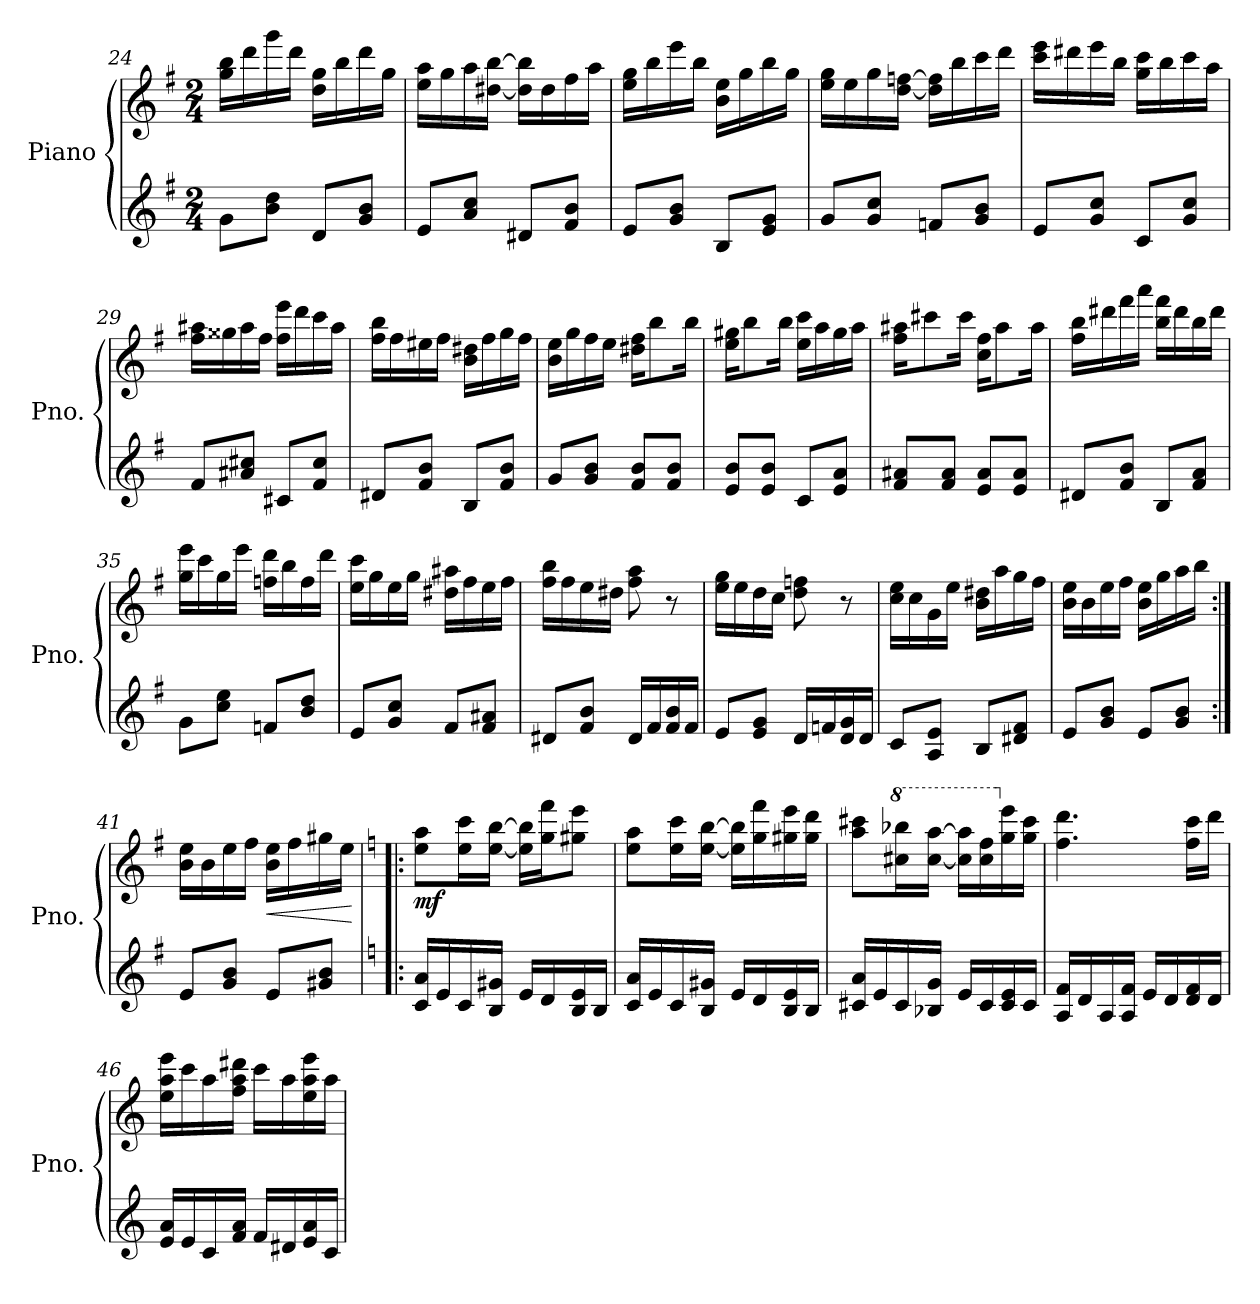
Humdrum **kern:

**kern	**kern	**dynam
*part1	*part1	*part1
*staff2	*staff1	*staff1/2
*I"Piano	*	*
*I'Pno.	*	*
*clefG2	*clefG2	*
*k[f#]	*k[f#]	*
*M2/4	*M2/4	*
=24	=24	=24
8g\L	16gg\ 16bb\LL	.
.	16ddd\	.
8b\ 8dd\J	16ggg\	.
.	16ddd\JJ	.
8d/L	16dd\ 16gg\LL	.
.	16bb\	.
8g/ 8b/J	16ddd\	.
.	16gg\JJ	.
=25	=25	=25
8e/L	16ee\ 16aa\LL	.
.	16gg\	.
8a/ 8cc/J	16aa\	.
.	[16dd#X\ [16bb\JJ	.
8d#X/L	16dd#\] 16bb\]LL	.
.	16dd#\	.
8f#/ 8b/J	16ff#\	.
.	16aa\JJ	.
=26	=26	=26
8e/L	16ee\ 16gg\LL	.
.	16bb\	.
8g/ 8b/J	16eee\	.
.	16bb\JJ	.
8B/L	16b\ 16ee\LL	.
.	16gg\	.
8e/ 8g/J	16bb\	.
.	16gg\JJ	.
!!LO:LB:g=z
=27	=27	=27
8g/L	16ee\ 16gg\LL	.
.	16ee\	.
8g/ 8cc/J	16gg\	.
.	[16dd\ [16ffn\JJ	.
8fn/L	16dd\] 16ff\]LL	.
.	16bb\	.
8g/ 8b/J	16ccc\	.
.	16ddd\JJ	.
=28	=28	=28
8e/L	16ccc\ 16eee\LL	.
.	16ddd#X\	.
8g/ 8cc/J	16eee\	.
.	16bb\JJ	.
8c/L	16gg\ 16ccc\LL	.
.	16bb\	.
8g/ 8cc/J	16ccc\	.
.	16aa\JJ	.
=29	=29	=29
8f#/L	16ff#\ 16aa#X\LL	.
.	16gg##X\	.
8a#X/ 8cc#X/J	16aa#\	.
.	16ff#\JJ	.
8c#X/L	16ff#\ 16eee\LL	.
.	16ddd\	.
8f#/ 8cc#/J	16ccc\	.
.	16aa#\JJ	.
=30	=30	=30
8d#X/L	16ff#\ 16bb\LL	.
.	16ff#\	.
8f#/ 8b/J	16ee#X\	.
.	16ff#\JJ	.
8B/L	16b\ 16dd#X\LL	.
.	16ff#\	.
8f#/ 8b/J	16gg\	.
.	16ff#\JJ	.
!!LO:LB:g=z
=31	=31	=31
8g/L	16b\ 16ee\LL	.
.	16gg\	.
8g/ 8b/J	16ff#\	.
.	16ee\JJ	.
8f#/ 8b/L	16dd#X\ 16ff#\KL	.
.	8bb\	.
8f#/ 8b/J	.	.
.	16bb\Jk	.
=32	=32	=32
8e/ 8b/L	16ee\ 16gg#X\KL	.
.	8bb\	.
8e/ 8b/J	.	.
.	16bb\Jk	.
8c/L	16ee\ 16ccc\LL	.
.	16aa\	.
8e/ 8a/J	16gg#\	.
.	16aa\JJ	.
=33	=33	=33
8f#/ 8a#X/L	16ff#\ 16aa#X\KL	.
.	8ccc#X\	.
8f#/ 8a#/J	.	.
.	16ccc#\Jk	.
8e/ 8a#/L	16cc\ 16ff#\KL	.
.	8aa#\	.
8e/ 8a#/J	.	.
.	16aa#\Jk	.
=34	=34	=34
8d#X/L	16ff#\ 16bb\LL	.
.	16ddd#X\	.
8f#/ 8b/J	16fff#\	.
.	16aaa\JJ	.
8B/L	16bb\ 16fff#\LL	.
.	16ddd#\	.
8f#/ 8a/J	16bb\	.
.	16ddd#\JJ	.
=35	=35	=35
8g\L	16gg\ 16eee\LL	.
.	16ccc\	.
8cc\ 8ee\J	16gg\	.
.	16eee\JJ	.
8fn/L	16ffn\ 16ddd\LL	.
.	16bb\	.
8b/ 8dd/J	16ff\	.
.	16ddd\JJ	.
!!LO:LB:g=z
=36	=36	=36
8e/L	16ee\ 16ccc\LL	.
.	16gg\	.
8g/ 8cc/J	16ee\	.
.	16gg\JJ	.
8f#/L	16dd#X\ 16aa#X\LL	.
.	16ff#\	.
8f#/ 8a#X/J	16ee\	.
.	16ff#\JJ	.
=37	=37	=37
8d#X/L	16ff#\ 16bb\LL	.
.	16ff#\	.
8f#/ 8b/J	16ee\	.
.	16dd#X\JJ	.
16d#/LL	8ff#\ 8aa\	.
16f#/	.	.
16f#/ 16b/	8r	.
16f#/JJ	.	.
=38	=38	=38
8e/L	16ee\ 16gg\LL	.
.	16ee\	.
8e/ 8g/J	16dd\	.
.	16cc\JJ	.
16d/LL	8dd\ 8ffn\	.
16fn/	.	.
16d/ 16g/	8r	.
16d/JJ	.	.
=39	=39	=39
8c/L	16cc\ 16ee\LL	.
.	16cc\	.
8A/ 8e/J	16g\	.
.	16ee\JJ	.
8B/L	16b\ 16dd#X\LL	.
.	16aa\	.
8d#X/ 8f#/J	16gg\	.
.	16ff#\JJ	.
!!LO:PB:g=z
=40	=40	=40
8e/L	16b\ 16ee\LL	.
.	16b\	.
8g/ 8b/J	16ee\	.
.	16ff#\JJ	.
8e/L	16b\ 16ee\LL	.
.	16gg\	.
8g/ 8b/J	16aa\	.
.	16bb\JJ	.
=41:|!	=41:|!	=41:|!
8e/L	16b\ 16ee\LL	.
.	16b\	.
8g/ 8b/J	16ee\	.
.	16ff#\JJ	.
!	!	!LO:HP:b
8e/L	16b\ 16ee\LL	<
.	16ff#\	.
8g#X/ 8b/J	16gg#X\	.
.	16ee\JJ	.
.	.	[
=42!|:	=42!|:	=42!|:
*k[]	*k[]	*
!	!	!LO:DY:b
16c/ 16a/LL	8ee\ 8aa\L	mf
16e/	.	.
16c/	16ee\ 16ccc\L	.
16B/ 16g#X/JJ	[16ee\ [16bb\JJ	.
16e/LL	16ee\] 16bb\]LL	.
16d/	16gg\ 16fff\J	.
16B/ 16e/	8gg#X\ 8eee\J	.
16B/JJ	.	.
=43	=43	=43
16c/ 16a/LL	8ee\ 8aa\L	.
16e/	.	.
16c/	16ee\ 16ccc\L	.
16B/ 16g#X/JJ	[16ee\ [16bb\JJ	.
16e/LL	16ee\] 16bb\]LL	.
16d/	16gg\ 16fff\	.
16B/ 16e/	16gg#X\ 16eee\	.
16B/JJ	16gg#\ 16ddd\JJ	.
!!LO:LB:g=z
=44	=44	=44
16c#X/ 16a/LL	8aa\ 8ccc#X\L	.
16e/	.	.
*	*8va	*
16c#/	16ccc#X\ 16bbb-X\L	.
16B-X/ 16g/JJ	[16ccc#\ [16aaa\JJ	.
16e/LL	16ccc#\] 16aaa\]LL	.
16c#/	16ccc#\ 16fff\	.
*	*X8va	*
16c#/ 16e/	16gg\ 16eee\	.
16c#/JJ	16gg\ 16ccc#\JJ	.
=45	=45	=45
16A/ 16f/LL	4.ff\ 4.ddd\	.
16d/	.	.
16A/	.	.
16A/ 16f/JJ	.	.
16e/LL	.	.
16d/	.	.
16d/ 16f/	16ff\ 16ccc\LL	.
16d/JJ	16ddd\JJ	.
=46	=46	=46
16e/ 16a/LL	16ee\ 16aa\ 16eee\LL	.
16e/	16ccc\	.
16c/	16aa\	.
16f/ 16a/JJ	16ff\ 16aa\ 16ddd#X\JJ	.
16f/LL	16ccc\LL	.
16d#X/	16aa\	.
16e/ 16a/	16ee\ 16aa\ 16eee\	.
16c/JJ	16aa\JJ	.
=	=	=
*-	*-	*-
